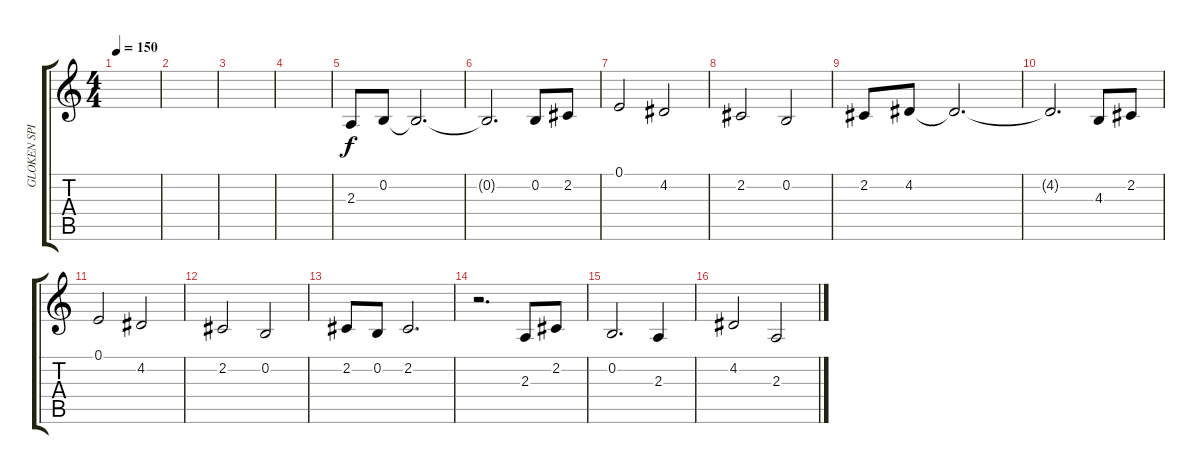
\track ("GLOKEN SPIEL" "GLOKEN SPI") {instrument glockenspiel}
\staff {score tabs}
\tuning (E4 B3 G3 D3 A2 E2) {hide}
\ts (4 4)
\tempo 150
\clef g2
\ks c
|
|
|
|
2.3.8 0.2.8 0.2{t}.2{d} |
0.2{t}.2{d} 0.2.8 2.2.8 |
0.1.2 4.2.2 |
2.2.2 0.2.2 |
2.2.8 4.2.8 4.2{t}.2{d} |
4.2{t}.2{d} 4.3.8 2.2.8 |
0.1.2 4.2.2 |
2.2.2 0.2.2 |
2.2.8 0.2.8 2.2.2{d} |
r.2{d} 2.3.8 2.2.8 |
0.2.2{d} 2.3.4 |
4.2.2 2.3.2
